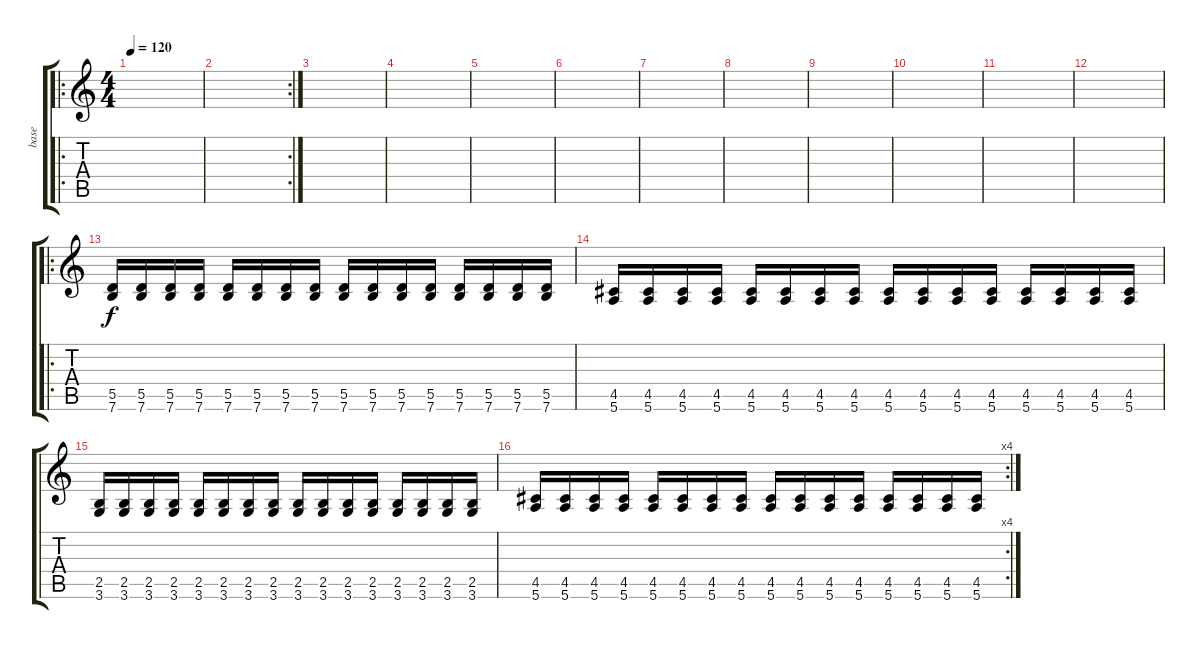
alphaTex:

\track ("base" "base") {instrument acousticguitarsteel}
\staff {score tabs}
\tuning (E4 B3 G3 D3 A2 E2) {hide}
\ro
\ts (4 4)
\tempo 120
\clef g2
\ks c
|
\rc 2
|
|
|
|
|
|
|
|
|
|
|
\ro
(5.5 7.6).16 (5.5 7.6).16 (5.5 7.6).16 (5.5 7.6).16 (5.5 7.6).16 (5.5 7.6).16 (5.5 7.6).16 (5.5 7.6).16 (5.5 7.6).16 (5.5 7.6).16 (5.5 7.6).16 (5.5 7.6).16 (5.5 7.6).16 (5.5 7.6).16 (5.5 7.6).16 (5.5 7.6).16 |
(4.5 5.6).16 (4.5 5.6).16 (4.5 5.6).16 (4.5 5.6).16 (4.5 5.6).16 (4.5 5.6).16 (4.5 5.6).16 (4.5 5.6).16 (4.5 5.6).16 (4.5 5.6).16 (4.5 5.6).16 (4.5 5.6).16 (4.5 5.6).16 (4.5 5.6).16 (4.5 5.6).16 (4.5 5.6).16 |
(2.5 3.6).16 (2.5 3.6).16 (2.5 3.6).16 (2.5 3.6).16 (2.5 3.6).16 (2.5 3.6).16 (2.5 3.6).16 (2.5 3.6).16 (2.5 3.6).16 (2.5 3.6).16 (2.5 3.6).16 (2.5 3.6).16 (2.5 3.6).16 (2.5 3.6).16 (2.5 3.6).16 (2.5 3.6).16 |
\rc 4
(4.5 5.6).16 (4.5 5.6).16 (4.5 5.6).16 (4.5 5.6).16 (4.5 5.6).16 (4.5 5.6).16 (4.5 5.6).16 (4.5 5.6).16 (4.5 5.6).16 (4.5 5.6).16 (4.5 5.6).16 (4.5 5.6).16 (4.5 5.6).16 (4.5 5.6).16 (4.5 5.6).16 (4.5 5.6).16
